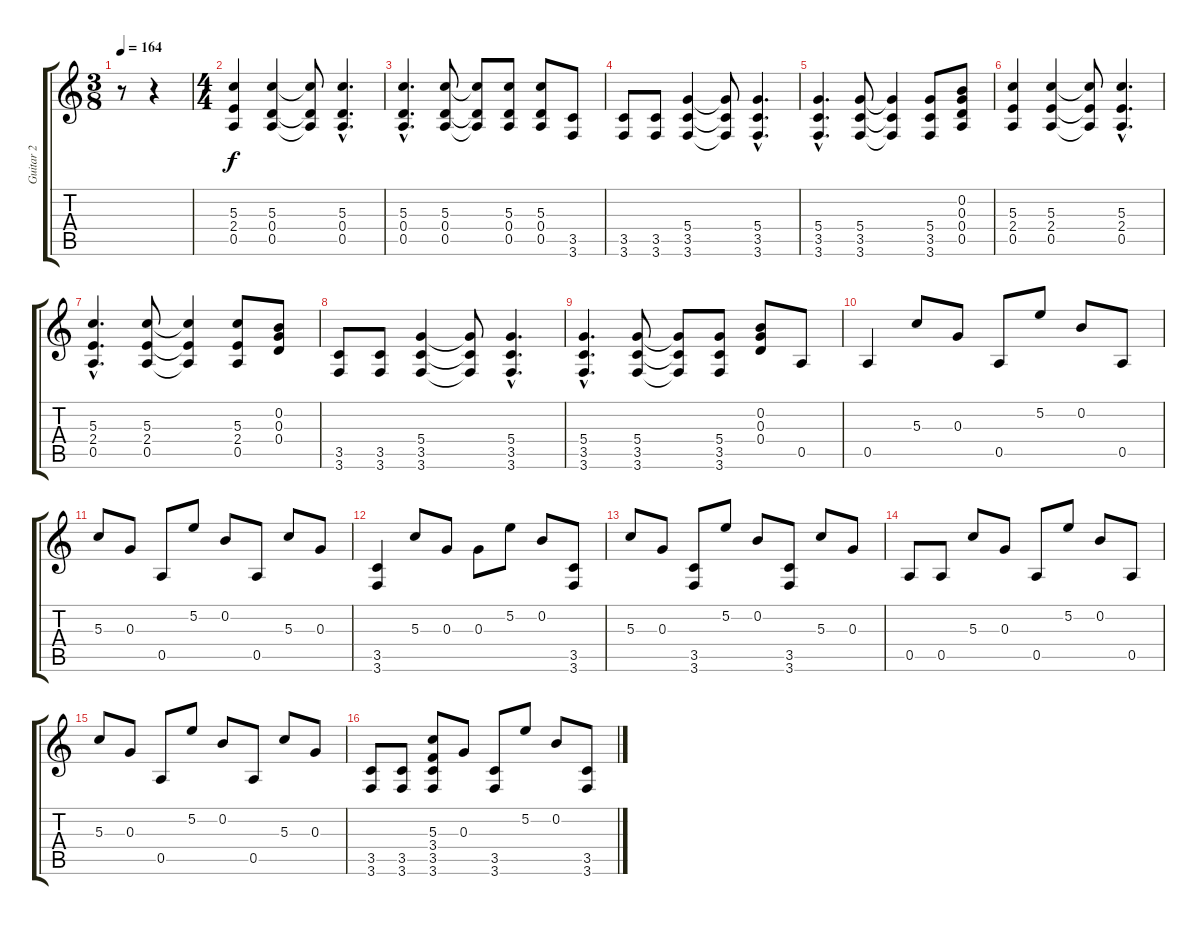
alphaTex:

\track ("Guitar 2" "Guitar 2") {instrument distortionguitar}
\staff {score tabs}
\tuning (E4 B3 G3 D3 A2 D2) {hide}
\ts (3 8)
\tempo 164
\clef g2
\ks c
r.8{dy f instrument distortionguitar} r.4 |
\ts (4 4)
(5.3 2.4 0.5).4 (5.3 0.4 0.5).4 (5.3{t} 0.4{t} 0.5{t}).8 (5.3{hac} 0.4{hac} 0.5{hac}).4{d} |
(5.3{hac} 0.4{hac} 0.5{hac}).4{d} (5.3 0.4 0.5).8 (5.3{t} 0.4{t} 0.5{t}).8 (5.3 0.4 0.5).8 (5.3 0.4 0.5).8 (3.5 3.6).8 |
(3.5 3.6).8 (3.5 3.6).8 (5.4 3.5 3.6).4 (5.4{t} 3.5{t} 3.6{t}).8 (5.4{hac} 3.5{hac} 3.6{hac}).4{d} |
(5.4{hac} 3.5{hac} 3.6{hac}).4{d} (5.4 3.5 3.6).8 (5.4{t} 3.5{t} 3.6{t}).4 (5.4 3.5 3.6).8 (0.2 0.3 0.4 0.5).8 |
(5.3 2.4 0.5).4 (5.3 2.4 0.5).4 (5.3{t} 2.4{t} 0.5{t}).8 (5.3{hac} 2.4{hac} 0.5{hac}).4{d} |
(5.3{hac} 2.4{hac} 0.5{hac}).4{d} (5.3 2.4 0.5).8 (5.3{t} 2.4{t} 0.5{t}).4 (5.3 2.4 0.5).8 (0.2 0.3 0.4).8 |
(3.5 3.6).8 (3.5 3.6).8 (5.4 3.5 3.6).4 (5.4{t} 3.5{t} 3.6{t}).8 (5.4{hac} 3.5{hac} 3.6{hac}).4{d} |
(5.4{hac} 3.5{hac} 3.6{hac}).4{d} (5.4 3.5 3.6).8 (5.4{t} 3.5{t} 3.6{t}).8 (5.4 3.5 3.6).8 (0.2 0.3 0.4).8 0.5.8 |
0.5.4 5.3.8 0.3.8 0.5.8 5.2.8 0.2.8 0.5.8 |
5.3.8 0.3.8 0.5.8 5.2.8 0.2.8 0.5.8 5.3.8 0.3.8 |
(3.5 3.6).4 5.3.8 0.3.8 0.3.8 5.2.8 0.2.8 (3.5 3.6).8 |
5.3.8 0.3.8 (3.5 3.6).8 5.2.8 0.2.8 (3.5 3.6).8 5.3.8 0.3.8 |
0.5.8 0.5.8 5.3.8 0.3.8 0.5.8 5.2.8 0.2.8 0.5.8 |
5.3.8 0.3.8 0.5.8 5.2.8 0.2.8 0.5.8 5.3.8 0.3.8 |
(3.5 3.6).8 (3.5 3.6).8 (5.3 3.4 3.5 3.6).8 0.3.8 (3.5 3.6).8 5.2.8 0.2.8 (3.5 3.6).8
